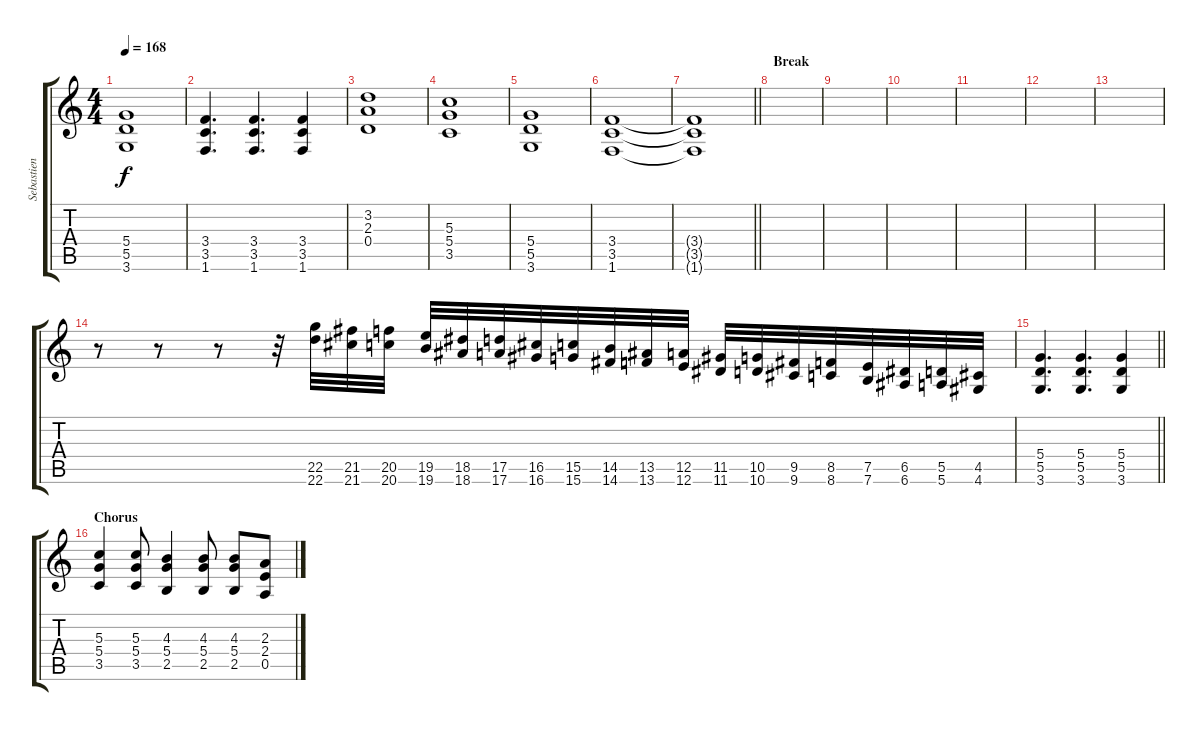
\track ("Sebastien Lefebvre" "Sebastien ") {instrument distortionguitar}
\staff {score tabs}
\tuning (E4 B3 G3 D3 A2 E2) {hide}
\ts (4 4)
\tempo 168
\clef g2
\ks c
(5.4 5.5 3.6).1{dy f} |
(3.4 3.5 1.6).4{d} (3.4 3.5 1.6).4{d} (3.4 3.5 1.6).4 |
(3.2 2.3 0.4).1 |
(5.3 5.4 3.5).1 |
(5.4 5.5 3.6).1 |
(3.4 3.5 1.6).1 |
\barLineRight lightlight
(3.4{t} 3.5{t} 1.6{t}).1 |
\section ("" "Break")
|
|
|
|
|
|
r.8 r.8 r.8 r.32 (22.5 22.6).32 (21.5 21.6).32 (20.5 20.6).32 (19.5 19.6).32 (18.5 18.6).32 (17.5 17.6).32 (16.5 16.6).32 (15.5 15.6).32 (14.5 14.6).32 (13.5 13.6).32 (12.5 12.6).32 (11.5 11.6).32 (10.5 10.6).32 (9.5 9.6).32 (8.5 8.6).32 (7.5 7.6).32 (6.5 6.6).32 (5.5 5.6).32 (4.5 4.6).32 |
\barLineRight lightlight
(5.4 5.5 3.6).4{d instrument distortionguitar} (5.4 5.5 3.6).4{d} (5.4 5.5 3.6).4 |
\section ("" "Chorus")
(5.3 5.4 3.5).4 (5.3 5.4 3.5).8 (4.3 5.4 2.5).4 (4.3 5.4 2.5).8 (4.3 5.4 2.5).8 (2.3 2.4 0.5).8
